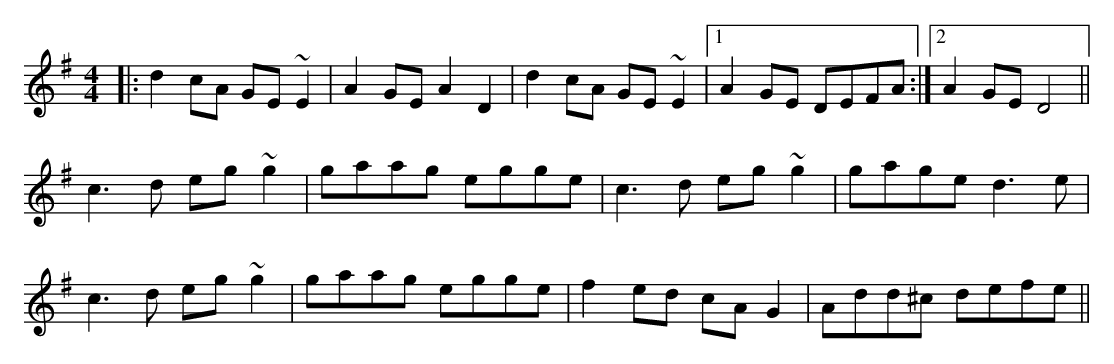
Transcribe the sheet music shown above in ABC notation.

X:1
M:4/4
K:Dmix
|:d2cA GE~E2|A2GE A2D2|d2cA GE~E2|1 A2GE DEFA:|2 A2GE D4||
c3d eg~g2|gaag egge|c3d eg~g2|gage d3e|
c3d eg~g2|gaag egge|f2ed cAG2|Add^c defe||
